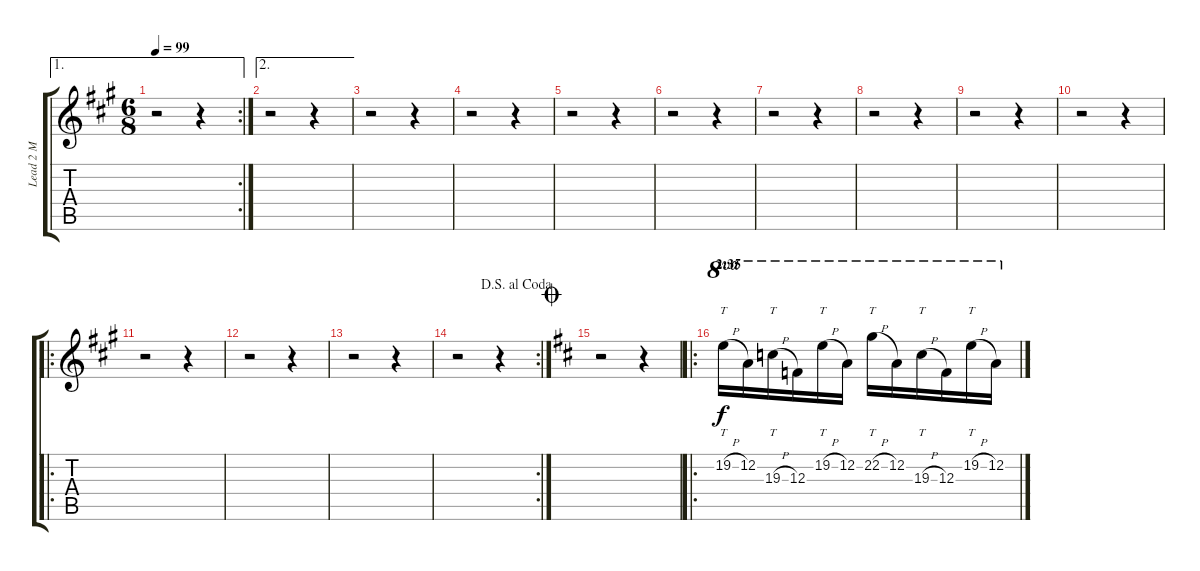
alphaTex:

\track ("Lead 2 M" "Lead 2 M") {instrument distortionguitar}
\staff {score tabs}
\tuning (D4 A3 F3 C3 G2 C2) {hide}
\ae 1
\rc 2
\ts (6 8)
\tempo 99
\clef g2
\ks a
r.2{dy mf} r.4 |
\ae 2
r.2 r.4 |
r.2 r.4 |
r.2 r.4 |
r.2 r.4 |
r.2 r.4 |
r.2 r.4 |
r.2 r.4 |
r.2 r.4 |
r.2 r.4 |
\ro
r.2 r.4 |
r.2 r.4 |
r.2 r.4 |
\rc 2
\jump dalsegnoalcoda
r.2 r.4 |
\jump coda
\ks d
r.2 r.4 |
\ro
\section ("" "2:35")
19.2{h}.16{tt ot 8va dy f} 12.2.16{ot 8va} 19.3{h}.16{tt ot 8va} 12.3.16{ot 8va} 19.2{h}.16{tt ot 8va} 12.2.16{ot 8va} 22.2{h}.16{tt ot 8va} 12.2.16{ot 8va} 19.3{h}.16{tt ot 8va} 12.3.16{ot 8va} 19.2{h}.16{tt ot 8va} 12.2.16{ot 8va}
